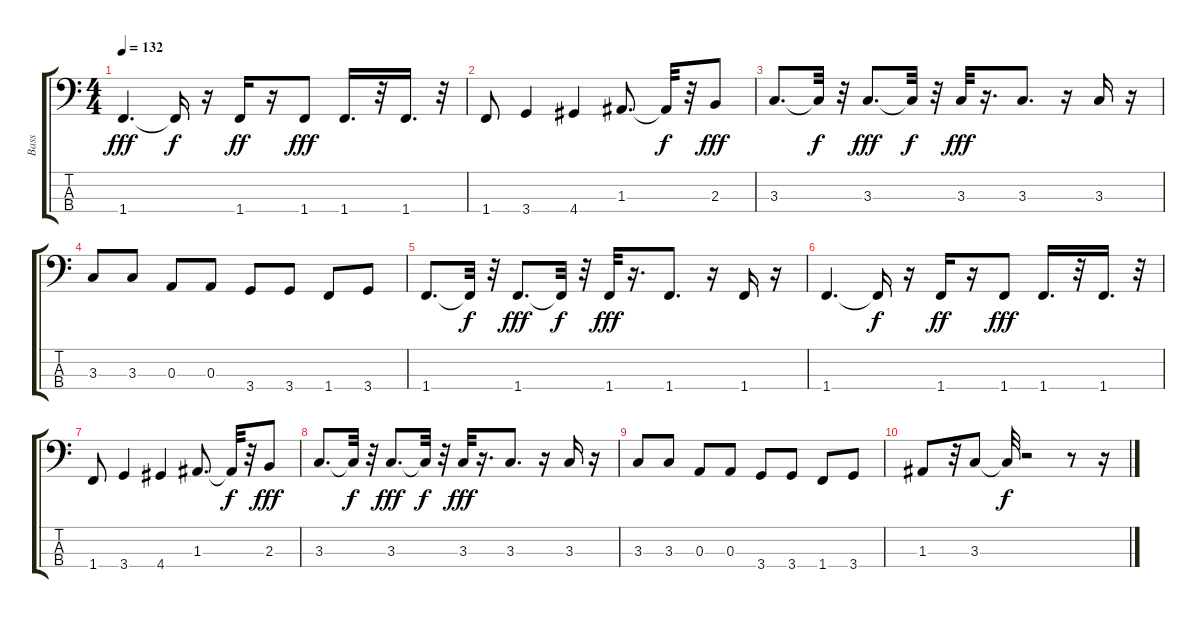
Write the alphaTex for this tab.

\track ("Bass" "Bass") {instrument synthbass2}
\staff {score tabs}
\tuning (G2 D2 A1 E1) {hide}
\ts (4 4)
\tempo 132
\clef f4
\ks c
1.4.4{d dy fff} 1.4{t}.16{dy f} r.16 1.4.16{dy ff} r.16 1.4.8{dy fff} 1.4.16{d} r.32 1.4.16{d} r.32 |
1.4.8 3.4.4 4.4.4 1.3.8{d} 1.3{t}.32{dy f} r.32 2.3.8{dy fff} |
3.3.8{d} 3.3{t}.32{dy f} r.32 3.3.8{d dy fff} 3.3{t}.32{dy f} r.32 3.3.32{dy fff} r.16{d} 3.3.8{d} r.16 3.3.16 r.16 |
3.3.8 3.3.8 0.3.8 0.3.8 3.4.8 3.4.8 1.4.8 3.4.8 |
1.4.8{d} 1.4{t}.32{dy f} r.32 1.4.8{d dy fff} 1.4{t}.32{dy f} r.32 1.4.32{dy fff} r.16{d} 1.4.8{d} r.16 1.4.16 r.16 |
1.4.4{d} 1.4{t}.16{dy f} r.16 1.4.16{dy ff} r.16 1.4.8{dy fff} 1.4.16{d} r.32 1.4.16{d} r.32 |
1.4.8 3.4.4 4.4.4 1.3.8{d} 1.3{t}.32{dy f} r.32 2.3.8{dy fff} |
3.3.8{d} 3.3{t}.32{dy f} r.32 3.3.8{d dy fff} 3.3{t}.32{dy f} r.32 3.3.32{dy fff} r.16{d} 3.3.8{d} r.16 3.3.16 r.16 |
3.3.8 3.3.8 0.3.8 0.3.8 3.4.8 3.4.8 1.4.8 3.4.8 |
1.3.8 r.32 3.3.8 3.3{t}.32{dy f} r.2 r.8 r.16
